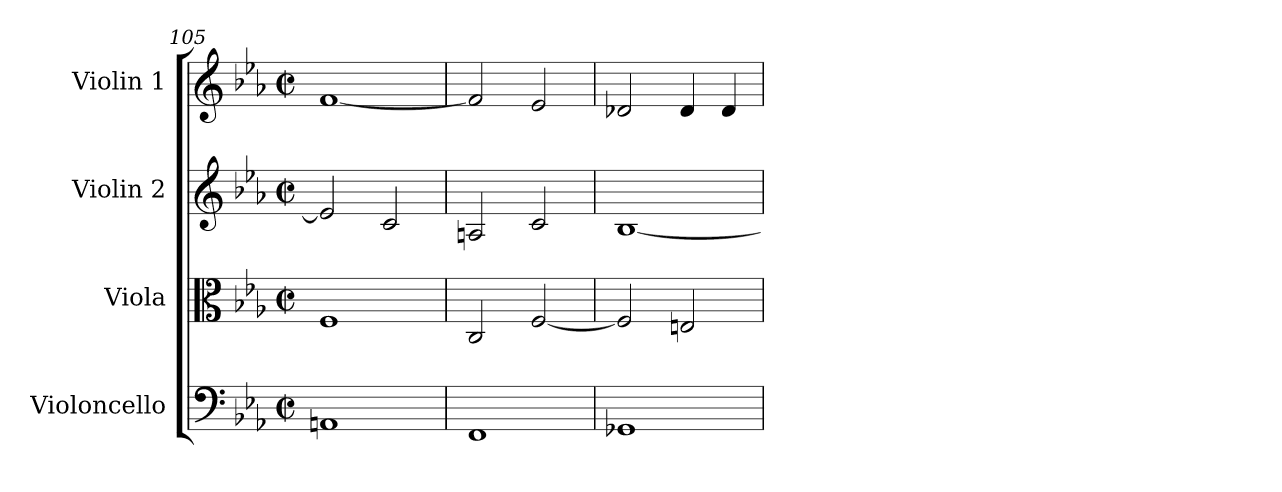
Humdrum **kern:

**kern	**kern	**kern	**kern
*part4	*part3	*part2	*part1
*staff4	*staff3	*staff2	*staff1
*I"Violoncello	*I"Viola	*I"Violin 2	*I"Violin 1
*I'Vc	*I'Vla	*I'Vln	*I'Vln
*clefF4	*clefC3	*clefG2	*clefG2
*k[b-e-a-]	*k[b-e-a-]	*k[b-e-a-]	*k[b-e-a-]
*M2/2	*M2/2	*M2/2	*M2/2
*met(c|)	*met(c|)	*met(c|)	*met(c|)
=105	=105	=105	=105
1AAn	1F	2e-/]	[1f
.	.	2c/	.
=106	=106	=106	=106
1FF	2C/	2An/	2f/]
.	[2F/	2c/	2e-/
=107	=107	=107	=107
1GG-X	2F/]	[1B-	2d-X/
.	2En/	.	4d-/
.	.	.	4d-/
=	=	=	=
*-	*-	*-	*-
